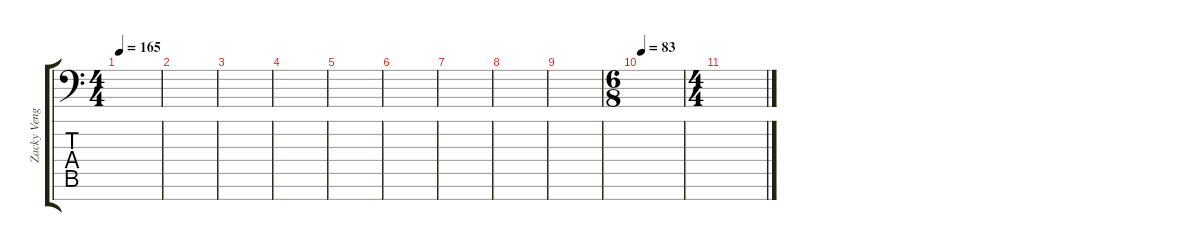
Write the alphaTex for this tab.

\track ("Zacky Vengance -- Rhythm Guita" "Zacky Veng") {instrument overdrivenguitar}
\staff {score tabs}
\tuning (E4 B3 G3 D3 A2 D2 C-1) {hide}
\ts (4 4)
\tempo 165
\clef f4
\ks c
|
|
|
|
|
|
|
|
|
\ts (6 8)
\tempo 83
|
\ts (4 4)
